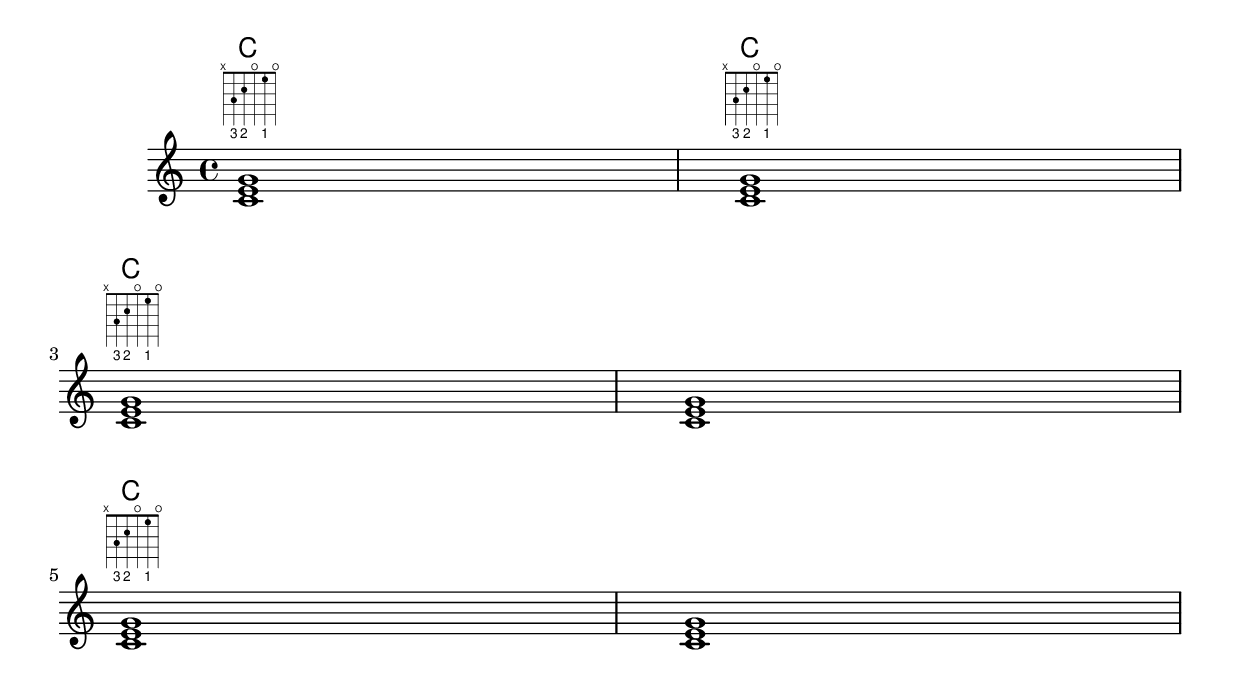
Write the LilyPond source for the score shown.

% Do not edit this file; it is automatically
% generated from Documentation/snippets/new
% This file is in the public domain.
%% Note: this file works from version 2.13.0
\version "2.13.20"

\header {
%% Translation of GIT committish: e0aa246e0ed1a86dc41a99ab79bff822d3320aa7
  texidoces = "
Se puede hacer que los diagramas de posiciones se muestren sólo
cuando el acorde cambia o al comienzo de una nueva línea.

"

  doctitlees = "Cambios de acorde de posiciones de trastes"


%% Translation of GIT committish: 0a868be38a775ecb1ef935b079000cebbc64de40
texidocde = "
Bunddiagramme können definiert werden, sodass sie nur angezeigt werden,
wenn der Akkord sich ändert oder eine neue Zeile anfängt.

"

  doctitlede = "Akkordänderungen für Bunddiagramme"

  lsrtags = "fretted-strings"
  texidoc = "FretBoards can be set to display only when the chord changes
or at the beginning of a new line."
  doctitle = "chordChanges for FretBoards"
} % begin verbatim


\include "predefined-guitar-fretboards.ly"

myChords = \chordmode {
  c1 c1 \break
  \set chordChanges = ##t
  c1 c1 \break
  c1 c1 \break
}

<<
  \new ChordNames { \myChords }
  \new FretBoards { \myChords }
  \new Staff { \myChords }
>>
